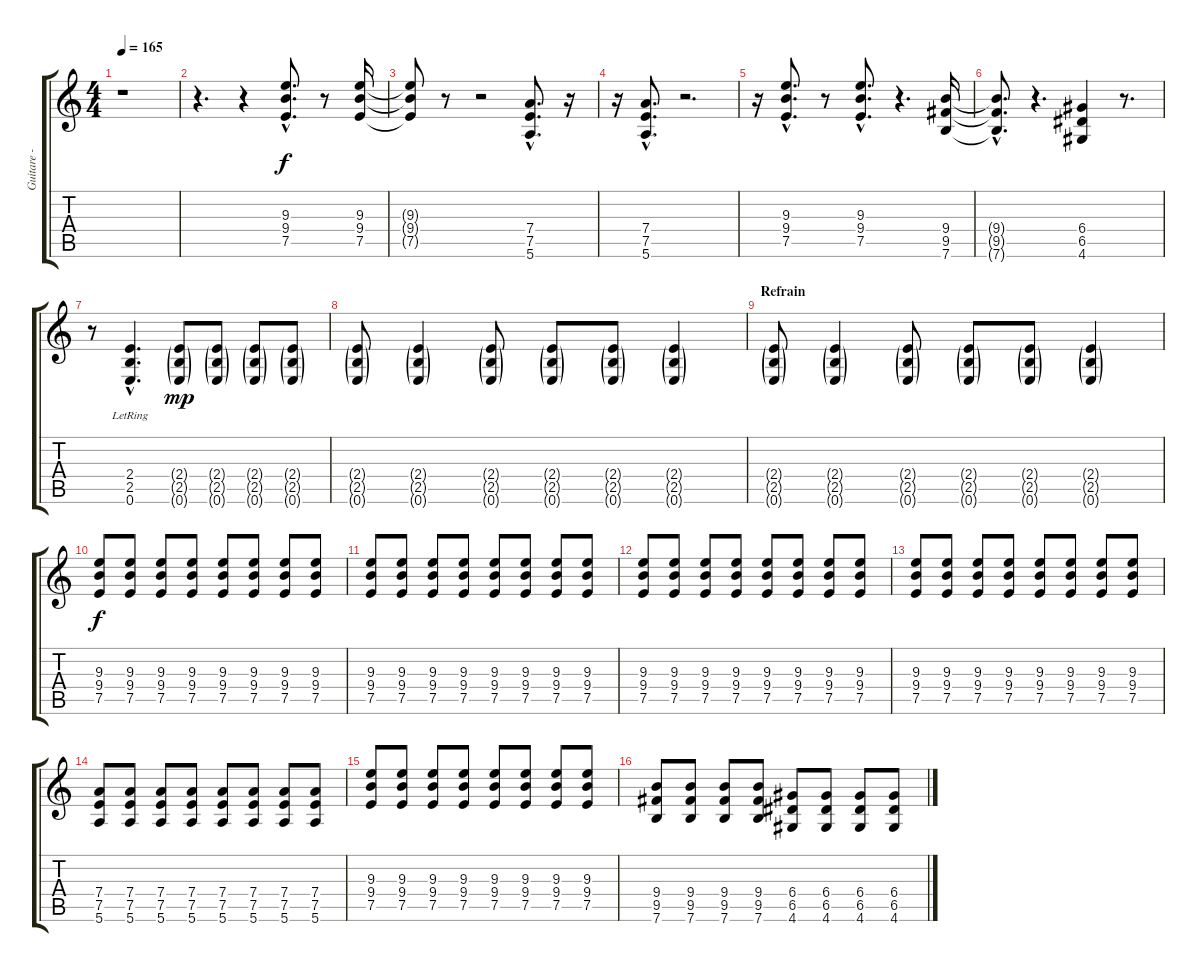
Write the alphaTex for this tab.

\track ("Guitare - Yann" "Guitare - ") {instrument distortionguitar}
\staff {score tabs}
\tuning (E4 B3 G3 D3 A2 E2) {hide}
\ts (4 4)
\tempo 165
\clef g2
\ks c
r.1{dy f} |
r.4{d} r.4 (9.3{hac} 9.4{hac} 7.5{hac}).8{d} r.8 (9.3 9.4 7.5).16 |
(9.3{t} 9.4{t} 7.5{t}).8 r.8 r.2 (7.4{hac} 7.5{hac} 5.6{hac}).8{d} r.16 |
r.16 (7.4{hac} 7.5{hac} 5.6{hac}).8{d} r.2{d} |
r.16 (9.3{hac} 9.4{hac} 7.5{hac}).8{d} r.8 (9.3{hac} 9.4{hac} 7.5{hac}).8{d} r.4{d} (9.4 9.5 7.6).16 |
(9.4{hac t} 9.5{hac t} 7.6{hac t}).8{d} r.4{d} (6.4 6.5 4.6).4 r.8{d} |
r.8 (2.4{hac lr} 2.5{hac lr} 0.6{hac lr}).4{d} (2.4{g} 2.5{g} 0.6{g}).8{dy mp} (2.4{g} 2.5{g} 0.6{g}).8 (2.4{g} 2.5{g} 0.6{g}).8 (2.4{g} 2.5{g} 0.6{g}).8 |
(2.4{g} 2.5{g} 0.6{g}).8 (2.4{g} 2.5{g} 0.6{g}).4 (2.4{g} 2.5{g} 0.6{g}).8 (2.4{g} 2.5{g} 0.6{g}).8 (2.4{g} 2.5{g} 0.6{g}).8 (2.4{g} 2.5{g} 0.6{g}).4 |
\section ("" "Refrain")
(2.4{g} 2.5{g} 0.6{g}).8 (2.4{g} 2.5{g} 0.6{g}).4 (2.4{g} 2.5{g} 0.6{g}).8 (2.4{g} 2.5{g} 0.6{g}).8 (2.4{g} 2.5{g} 0.6{g}).8 (2.4{g} 2.5{g} 0.6{g}).4 |
(9.3 9.4 7.5).8{dy f} (9.3 9.4 7.5).8 (9.3 9.4 7.5).8 (9.3 9.4 7.5).8 (9.3 9.4 7.5).8 (9.3 9.4 7.5).8 (9.3 9.4 7.5).8 (9.3 9.4 7.5).8 |
(9.3 9.4 7.5).8 (9.3 9.4 7.5).8 (9.3 9.4 7.5).8 (9.3 9.4 7.5).8 (9.3 9.4 7.5).8 (9.3 9.4 7.5).8 (9.3 9.4 7.5).8 (9.3 9.4 7.5).8 |
(9.3 9.4 7.5).8 (9.3 9.4 7.5).8 (9.3 9.4 7.5).8 (9.3 9.4 7.5).8 (9.3 9.4 7.5).8 (9.3 9.4 7.5).8 (9.3 9.4 7.5).8 (9.3 9.4 7.5).8 |
(9.3 9.4 7.5).8 (9.3 9.4 7.5).8 (9.3 9.4 7.5).8 (9.3 9.4 7.5).8 (9.3 9.4 7.5).8 (9.3 9.4 7.5).8 (9.3 9.4 7.5).8 (9.3 9.4 7.5).8 |
(7.4 7.5 5.6).8 (7.4 7.5 5.6).8 (7.4 7.5 5.6).8 (7.4 7.5 5.6).8 (7.4 7.5 5.6).8 (7.4 7.5 5.6).8 (7.4 7.5 5.6).8 (7.4 7.5 5.6).8 |
(9.3 9.4 7.5).8 (9.3 9.4 7.5).8 (9.3 9.4 7.5).8 (9.3 9.4 7.5).8 (9.3 9.4 7.5).8 (9.3 9.4 7.5).8 (9.3 9.4 7.5).8 (9.3 9.4 7.5).8 |
(9.4 9.5 7.6).8 (9.4 9.5 7.6).8 (9.4 9.5 7.6).8 (9.4 9.5 7.6).8 (6.4 6.5 4.6).8 (6.4 6.5 4.6).8 (6.4 6.5 4.6).8 (6.4 6.5 4.6).8
